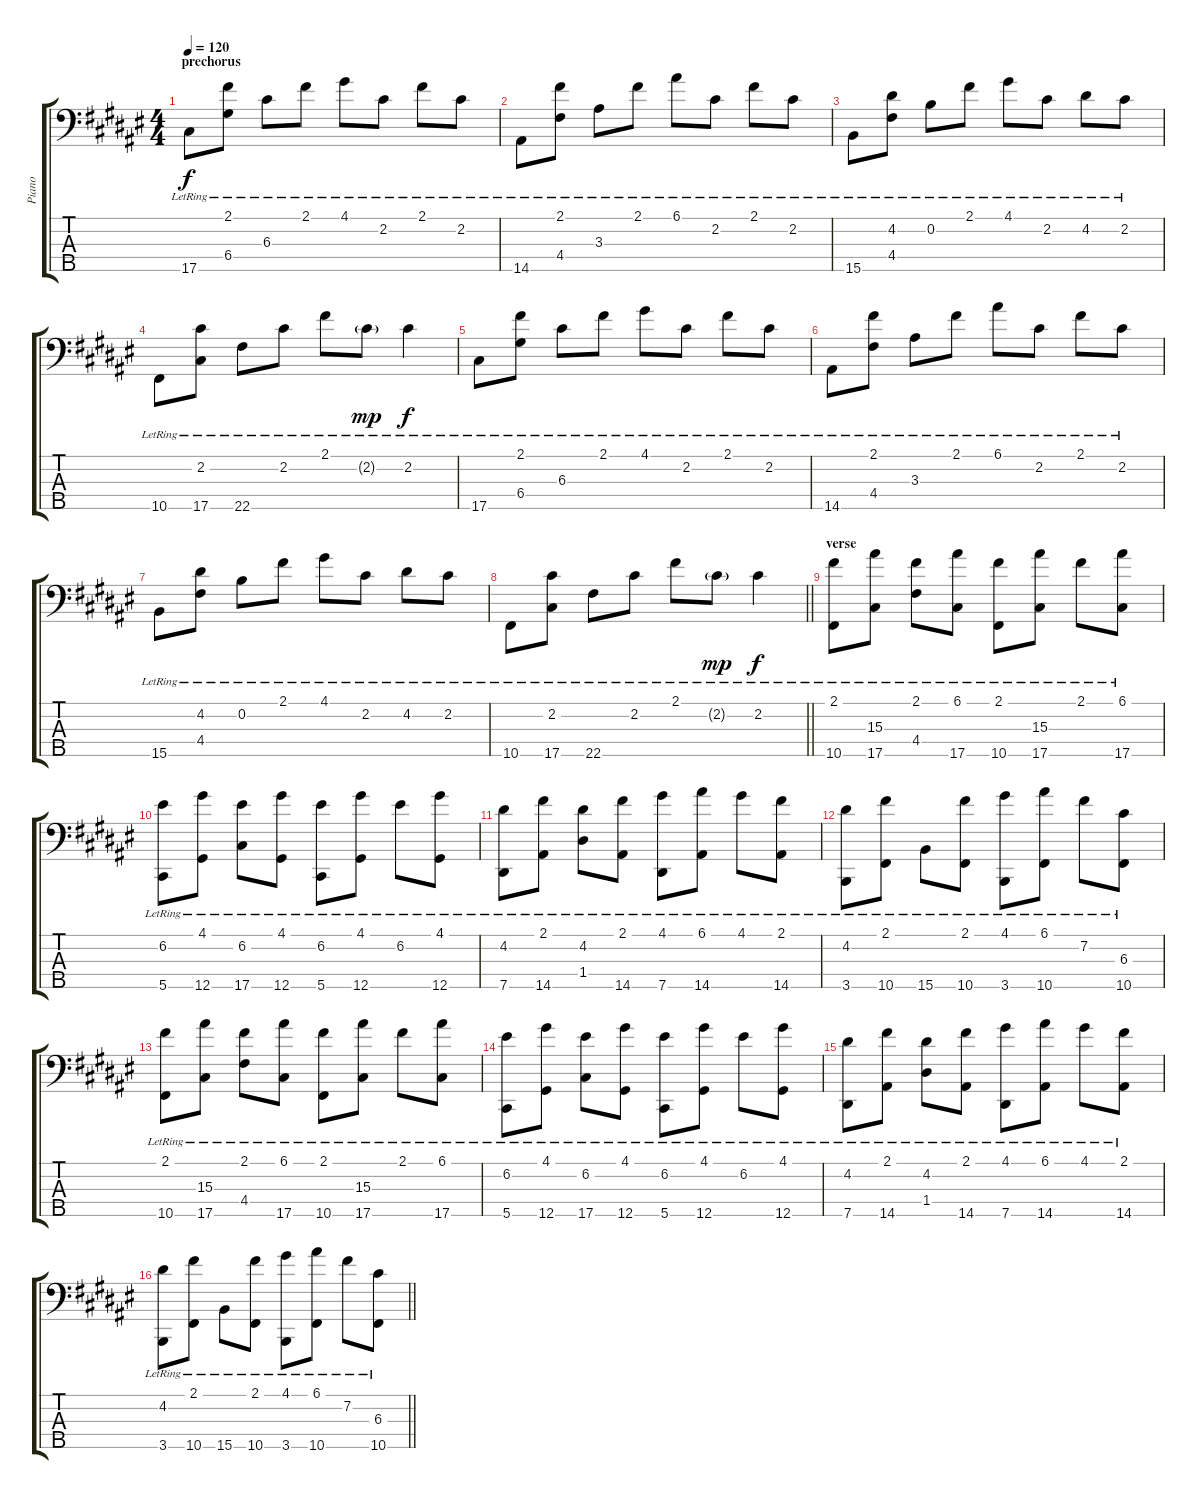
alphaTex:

\track ("Piano" "Piano") {instrument brightacousticpiano}
\staff {score tabs}
\tuning (E4 B3 G3 D3 Ab1 Ab-1) {hide}
\ts (4 4)
\section ("" "prechorus")
\tempo 120
\clef f4
\ks f#
17.5{lr}.8{dy f} (2.1{lr} 6.4{lr}).8 6.3{lr}.8 2.1{lr}.8 4.1{lr}.8 2.2{lr}.8 2.1{lr}.8 2.2{lr}.8 |
14.5{lr}.8 (2.1{lr} 4.4{lr}).8 3.3{lr}.8 2.1{lr}.8 6.1{lr}.8 2.2{lr}.8 2.1{lr}.8 2.2{lr}.8 |
15.5{lr}.8 (4.2{lr} 4.4{lr}).8 0.2{lr}.8 2.1{lr}.8 4.1{lr}.8 2.2{lr}.8 4.2{lr}.8 2.2{lr}.8 |
10.5{lr}.8 (2.2{lr} 17.5{lr}).8 22.5{lr}.8 2.2{lr}.8 2.1{lr}.8 2.2{g lr}.8{dy mp} 2.2{lr}.4{dy f} |
17.5{lr}.8 (2.1{lr} 6.4{lr}).8 6.3{lr}.8 2.1{lr}.8 4.1{lr}.8 2.2{lr}.8 2.1{lr}.8 2.2{lr}.8 |
14.5{lr}.8 (2.1{lr} 4.4{lr}).8 3.3{lr}.8 2.1{lr}.8 6.1{lr}.8 2.2{lr}.8 2.1{lr}.8 2.2{lr}.8 |
15.5{lr}.8 (4.2{lr} 4.4{lr}).8 0.2{lr}.8 2.1{lr}.8 4.1{lr}.8 2.2{lr}.8 4.2{lr}.8 2.2{lr}.8 |
\barLineRight lightlight
10.5{lr}.8 (2.2{lr} 17.5{lr}).8 22.5{lr}.8 2.2{lr}.8 2.1{lr}.8 2.2{g lr}.8{dy mp} 2.2{lr}.4{dy f} |
\section ("" "verse ")
(2.1{lr} 10.5{lr}).8 (15.3{lr} 17.5{lr}).8 (2.1{lr} 4.4{lr}).8 (6.1{lr} 17.5).8 (2.1{lr} 10.5{lr}).8 (15.3{lr} 17.5{lr}).8 2.1{lr}.8 (6.1{lr} 17.5).8 |
(6.2{lr} 5.5{lr}).8 (4.1{lr} 12.5{lr}).8 (6.2{lr} 17.5{lr}).8 (4.1{lr} 12.5).8 (6.2{lr} 5.5).8 (4.1{lr} 12.5).8 6.2{lr}.8 (4.1{lr} 12.5).8 |
(4.2{lr} 7.5{lr}).8 (2.1{lr} 14.5{lr}).8 (4.2{lr} 1.4{lr}).8 (2.1{lr} 14.5).8 (4.1{lr} 7.5).8 (6.1{lr} 14.5).8 4.1{lr}.8 (2.1{lr} 14.5).8 |
(4.2{lr} 3.5{lr}).8 (2.1{lr} 10.5{lr}).8 15.5{lr}.8 (2.1{lr} 10.5).8 (4.1{lr} 3.5).8 (6.1{lr} 10.5).8 7.2{lr}.8 (6.3{lr} 10.5).8 |
(2.1{lr} 10.5{lr}).8 (15.3{lr} 17.5{lr}).8 (2.1{lr} 4.4{lr}).8 (6.1{lr} 17.5).8 (2.1{lr} 10.5{lr}).8 (15.3{lr} 17.5{lr}).8 2.1{lr}.8 (6.1{lr} 17.5).8 |
(6.2{lr} 5.5{lr}).8 (4.1{lr} 12.5{lr}).8 (6.2{lr} 17.5{lr}).8 (4.1{lr} 12.5).8 (6.2{lr} 5.5).8 (4.1{lr} 12.5).8 6.2{lr}.8 (4.1{lr} 12.5).8 |
(4.2{lr} 7.5{lr}).8 (2.1{lr} 14.5{lr}).8 (4.2{lr} 1.4{lr}).8 (2.1{lr} 14.5).8 (4.1{lr} 7.5).8 (6.1{lr} 14.5).8 4.1{lr}.8 (2.1{lr} 14.5).8 |
\barLineRight lightlight
(4.2{lr} 3.5{lr}).8 (2.1{lr} 10.5{lr}).8 15.5{lr}.8 (2.1{lr} 10.5).8 (4.1{lr} 3.5).8 (6.1{lr} 10.5).8 7.2{lr}.8 (6.3{lr} 10.5).8
